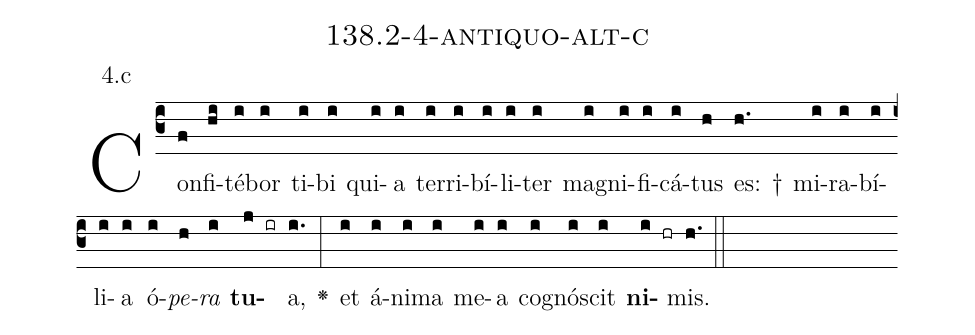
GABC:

name: 138.2-4-antiquo-alt-c;
annotation: 4.c;
%%
(c3)Con(f)fi(hi)té(i)bor(i) ti(i)bi(i) qui(i)a(i) ter(i)ri(i)bí(i)li(i)ter(i) ma(i)gni(i)fi(i)cá(i)tus(h) es: †(h.) mi(i)ra(i)bí(i)li(i)a(i) ó(i)<i>pe</i>(h)<i>ra</i>(i) <b>tu</b>(j ir)a,(i.) <v>\greheightstar</v>(:) et(i) á(i)ni(i)ma(i) me(i)a(i) co(i)gnó(i)scit(i) <b>ni</b>(i hr)mis.(h.) (::)


%E(i) u(i) o(i) u(i) a(i) e.(h.) (::)
